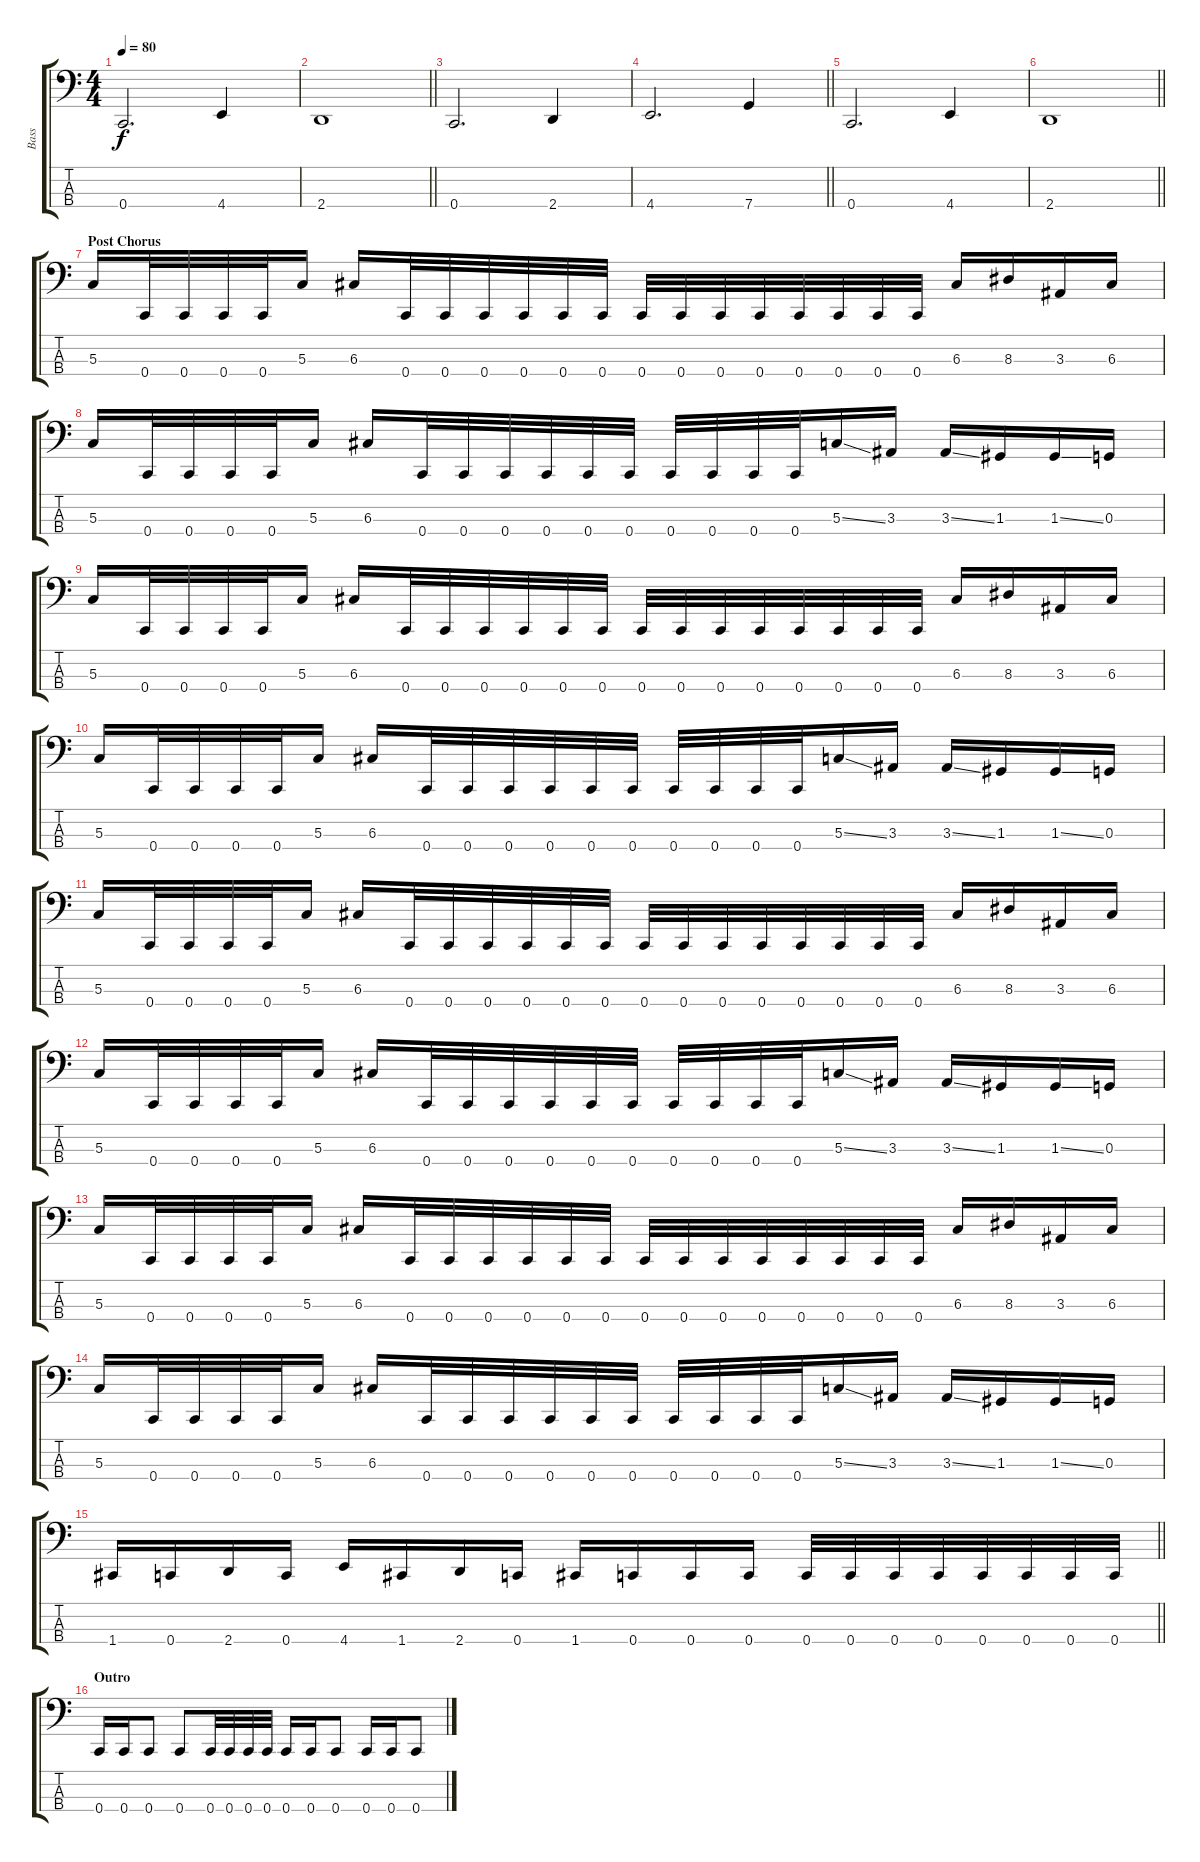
\track ("Bass" "Bass") {instrument electricbasspick}
\staff {score tabs}
\tuning (F2 C2 G1 C1) {hide}
\ts (4 4)
\tempo 80
\clef f4
\ks c
0.4.2{d dy f} 4.4.4 |
\barLineRight lightlight
2.4.1 |
0.4.2{d} 2.4.4 |
\barLineRight lightlight
4.4.2{d} 7.4.4 |
0.4.2{d} 4.4.4 |
\barLineRight lightlight
2.4.1 |
\section ("" "Post Chorus")
5.3.16 0.4.32 0.4.32 0.4.32 0.4.32 5.3.16 6.3.16 0.4.32 0.4.32 0.4.32 0.4.32 0.4.32 0.4.32 0.4.32 0.4.32 0.4.32 0.4.32 0.4.32 0.4.32 0.4.32 0.4.32 6.3.16 8.3.16 3.3.16 6.3.16 |
5.3.16 0.4.32 0.4.32 0.4.32 0.4.32 5.3.16 6.3.16 0.4.32 0.4.32 0.4.32 0.4.32 0.4.32 0.4.32 0.4.32 0.4.32 0.4.32 0.4.32 5.3{ss}.16 3.3.16 3.3{ss}.16 1.3.16 1.3{ss}.16 0.3.16 |
5.3.16 0.4.32 0.4.32 0.4.32 0.4.32 5.3.16 6.3.16 0.4.32 0.4.32 0.4.32 0.4.32 0.4.32 0.4.32 0.4.32 0.4.32 0.4.32 0.4.32 0.4.32 0.4.32 0.4.32 0.4.32 6.3.16 8.3.16 3.3.16 6.3.16 |
5.3.16 0.4.32 0.4.32 0.4.32 0.4.32 5.3.16 6.3.16 0.4.32 0.4.32 0.4.32 0.4.32 0.4.32 0.4.32 0.4.32 0.4.32 0.4.32 0.4.32 5.3{ss}.16 3.3.16 3.3{ss}.16 1.3.16 1.3{ss}.16 0.3.16 |
5.3.16 0.4.32 0.4.32 0.4.32 0.4.32 5.3.16 6.3.16 0.4.32 0.4.32 0.4.32 0.4.32 0.4.32 0.4.32 0.4.32 0.4.32 0.4.32 0.4.32 0.4.32 0.4.32 0.4.32 0.4.32 6.3.16 8.3.16 3.3.16 6.3.16 |
5.3.16 0.4.32 0.4.32 0.4.32 0.4.32 5.3.16 6.3.16 0.4.32 0.4.32 0.4.32 0.4.32 0.4.32 0.4.32 0.4.32 0.4.32 0.4.32 0.4.32 5.3{ss}.16 3.3.16 3.3{ss}.16 1.3.16 1.3{ss}.16 0.3.16 |
5.3.16 0.4.32 0.4.32 0.4.32 0.4.32 5.3.16 6.3.16 0.4.32 0.4.32 0.4.32 0.4.32 0.4.32 0.4.32 0.4.32 0.4.32 0.4.32 0.4.32 0.4.32 0.4.32 0.4.32 0.4.32 6.3.16 8.3.16 3.3.16 6.3.16 |
5.3.16 0.4.32 0.4.32 0.4.32 0.4.32 5.3.16 6.3.16 0.4.32 0.4.32 0.4.32 0.4.32 0.4.32 0.4.32 0.4.32 0.4.32 0.4.32 0.4.32 5.3{ss}.16 3.3.16 3.3{ss}.16 1.3.16 1.3{ss}.16 0.3.16 |
\barLineRight lightlight
1.4.16 0.4.16 2.4.16 0.4.16 4.4.16 1.4.16 2.4.16 0.4.16 1.4.16 0.4.16 0.4.16 0.4.16 0.4.32 0.4.32 0.4.32 0.4.32 0.4.32 0.4.32 0.4.32 0.4.32 |
\section ("" "Outro")
0.4.16 0.4.16 0.4.8 0.4.8 0.4.32 0.4.32 0.4.32 0.4.32 0.4.16 0.4.16 0.4.8 0.4.16 0.4.16 0.4.8
